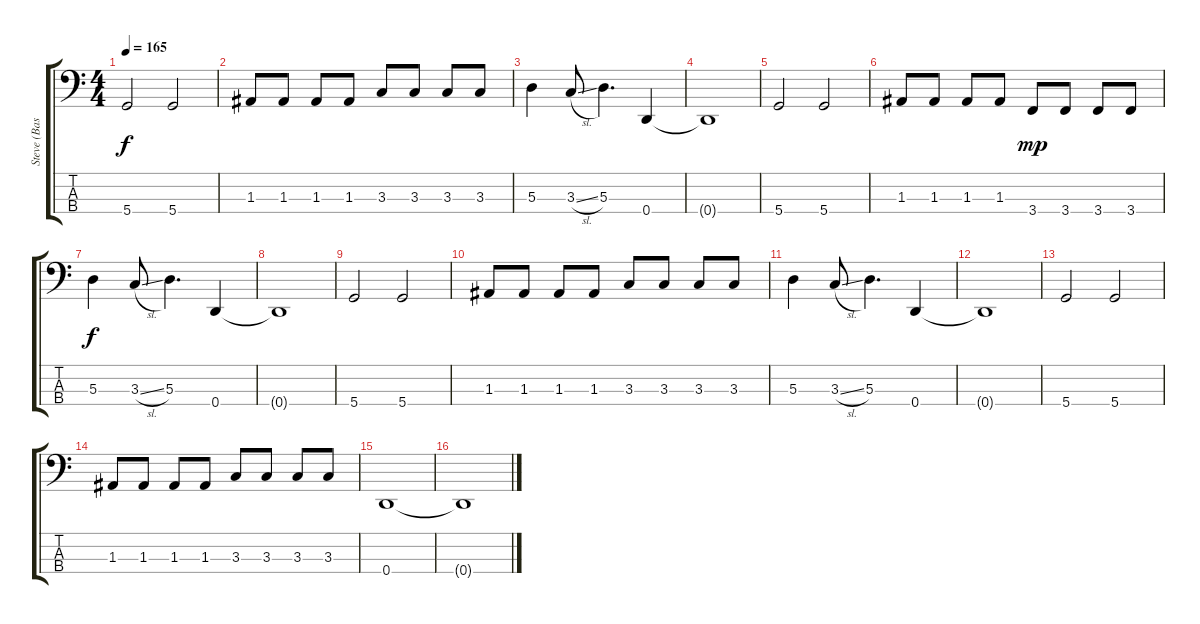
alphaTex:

\track ("Steve (Bass)" "Steve (Bas") {instrument slapbass1}
\staff {score tabs}
\tuning (G2 D2 A1 D1) {hide}
\ts (4 4)
\tempo 165
\clef f4
\ks c
5.4.2{dy f} 5.4.2 |
1.3.8 1.3.8 1.3.8 1.3.8 3.3.8 3.3.8 3.3.8 3.3.8 |
5.3.4 3.3{sl}.8 5.3.4{d} 0.4.4 |
0.4{t}.1 |
5.4.2 5.4.2 |
1.3.8 1.3.8 1.3.8 1.3.8 3.4.8{dy mp} 3.4.8 3.4.8 3.4.8 |
5.3.4{dy f} 3.3{sl}.8 5.3.4{d} 0.4.4 |
0.4{t}.1 |
5.4.2 5.4.2 |
1.3.8 1.3.8 1.3.8 1.3.8 3.3.8 3.3.8 3.3.8 3.3.8 |
5.3.4 3.3{sl}.8 5.3.4{d} 0.4.4 |
0.4{t}.1 |
5.4.2 5.4.2 |
1.3.8 1.3.8 1.3.8 1.3.8 3.3.8 3.3.8 3.3.8 3.3.8 |
0.4.1 |
0.4{t}.1
